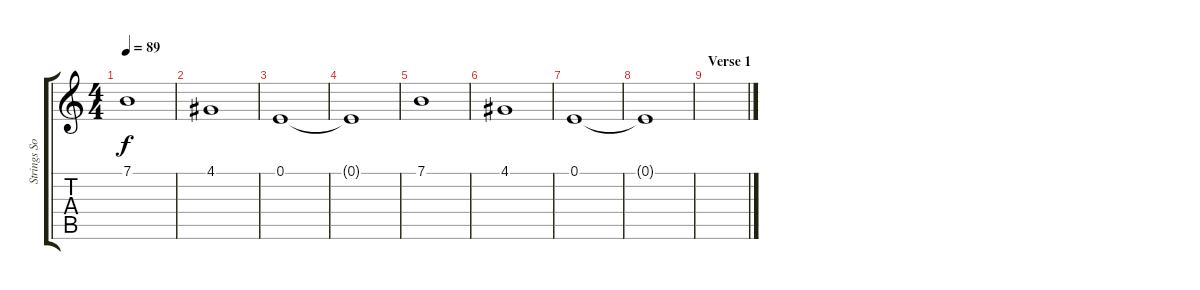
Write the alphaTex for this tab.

\track ("Strings Solo" "Strings So") {instrument fx4atmosphere}
\staff {score tabs}
\tuning (E4 B3 G3 D3 A2 E2) {hide}
\ts (4 4)
\tempo 89
\clef g2
\ks c
7.1.1{dy f volume 14 instrument tremolostrings} |
4.1.1 |
0.1.1 |
0.1{t}.1 |
7.1.1{volume 14 instrument tremolostrings} |
4.1.1 |
0.1.1 |
0.1{t}.1 |
\section ("" "Verse 1")
